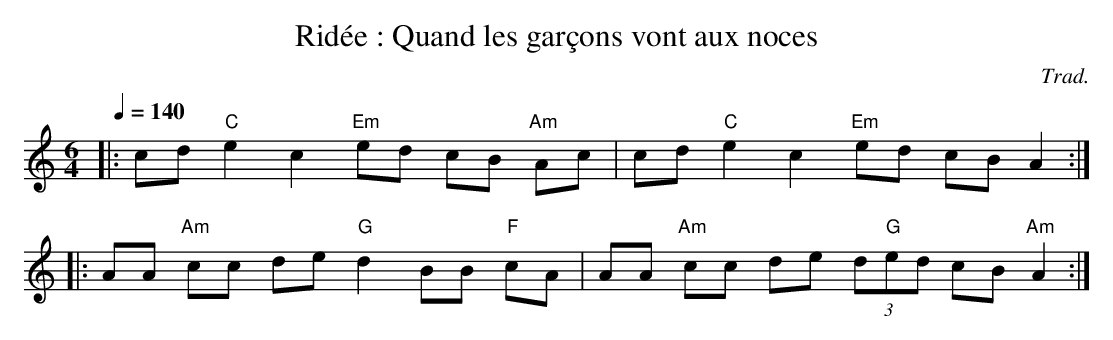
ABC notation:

X:1
T:Ridée : Quand les garçons vont aux noces
C:Trad.
M:6/4
L:1/8
Q:1/4=140
K:C
|: cd "C"e2 c2 "Em"ed cB "Am"Ac | cd "C"e2 c2 "Em"ed cB A2 ::
AA "Am"cc de "G"d2 BB "F"cA | AA "Am"cc de (3d"G"ed cB "Am"A2 :|
